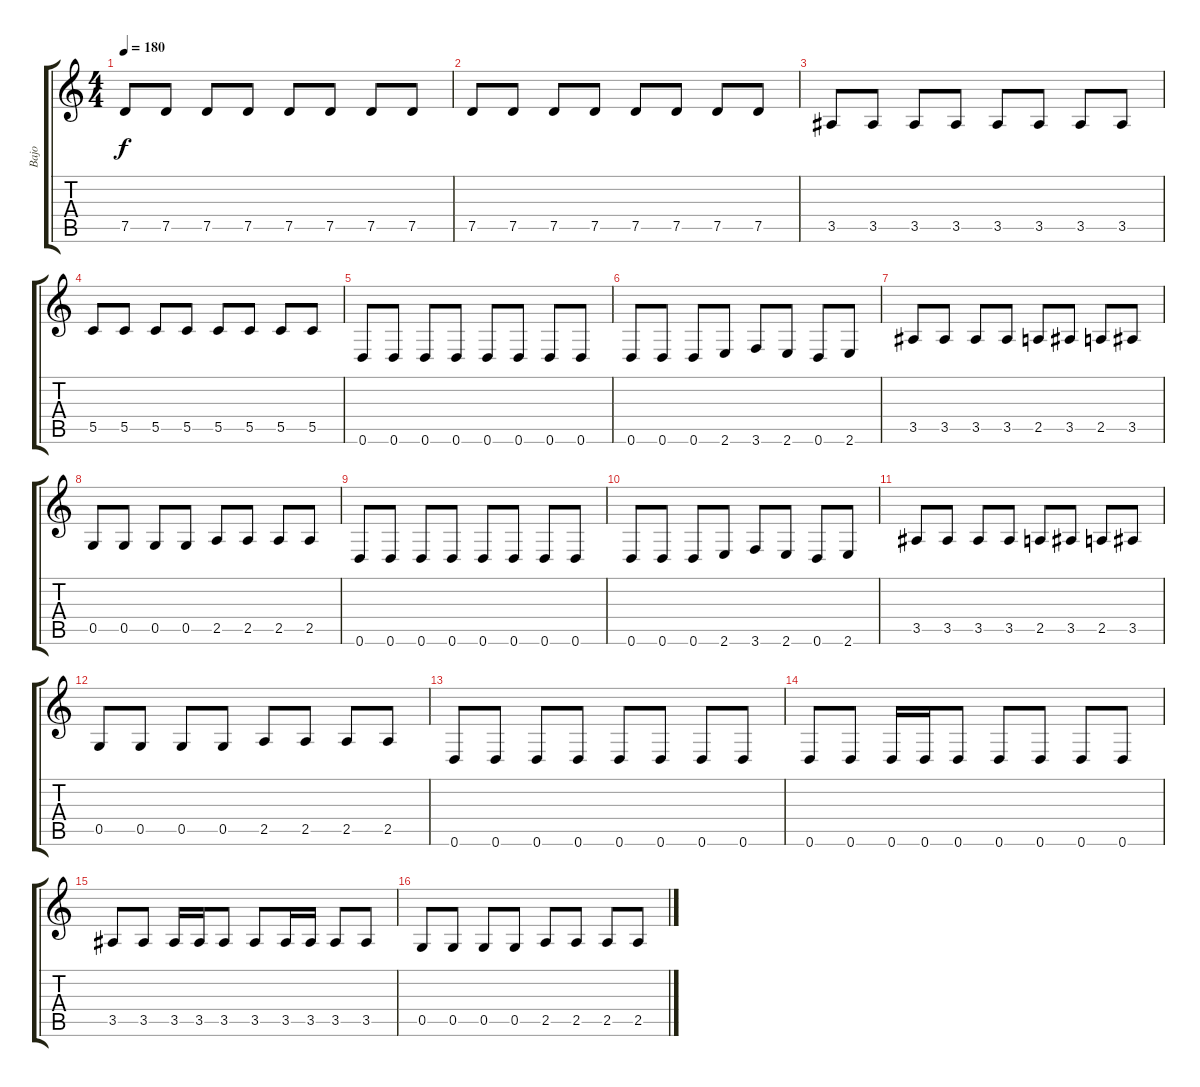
\track ("Bajo" "Bajo") {instrument electricbasspick}
\staff {score tabs}
\tuning (D4 A3 F3 C3 G2 D2) {hide}
\ts (4 4)
\tempo 180
\clef g2
\ks c
7.5.8{dy f} 7.5.8 7.5.8 7.5.8 7.5.8 7.5.8 7.5.8 7.5.8 |
7.5.8 7.5.8 7.5.8 7.5.8 7.5.8 7.5.8 7.5.8 7.5.8 |
3.5.8 3.5.8 3.5.8 3.5.8 3.5.8 3.5.8 3.5.8 3.5.8 |
5.5.8 5.5.8 5.5.8 5.5.8 5.5.8 5.5.8 5.5.8 5.5.8 |
0.6.8 0.6.8 0.6.8 0.6.8 0.6.8 0.6.8 0.6.8 0.6.8 |
0.6.8 0.6.8 0.6.8 2.6.8 3.6.8 2.6.8 0.6.8 2.6.8 |
3.5.8 3.5.8 3.5.8 3.5.8 2.5.8 3.5.8 2.5.8 3.5.8 |
0.5.8 0.5.8 0.5.8 0.5.8 2.5.8 2.5.8 2.5.8 2.5.8 |
0.6.8 0.6.8 0.6.8 0.6.8 0.6.8 0.6.8 0.6.8 0.6.8 |
0.6.8 0.6.8 0.6.8 2.6.8 3.6.8 2.6.8 0.6.8 2.6.8 |
3.5.8 3.5.8 3.5.8 3.5.8 2.5.8 3.5.8 2.5.8 3.5.8 |
0.5.8 0.5.8 0.5.8 0.5.8 2.5.8 2.5.8 2.5.8 2.5.8 |
0.6.8 0.6.8 0.6.8 0.6.8 0.6.8 0.6.8 0.6.8 0.6.8 |
0.6.8 0.6.8 0.6.16 0.6.16 0.6.8 0.6.8 0.6.8 0.6.8 0.6.8 |
3.5.8 3.5.8 3.5.16 3.5.16 3.5.8 3.5.8 3.5.16 3.5.16 3.5.8 3.5.8 |
0.5.8 0.5.8 0.5.8 0.5.8 2.5.8 2.5.8 2.5.8 2.5.8
